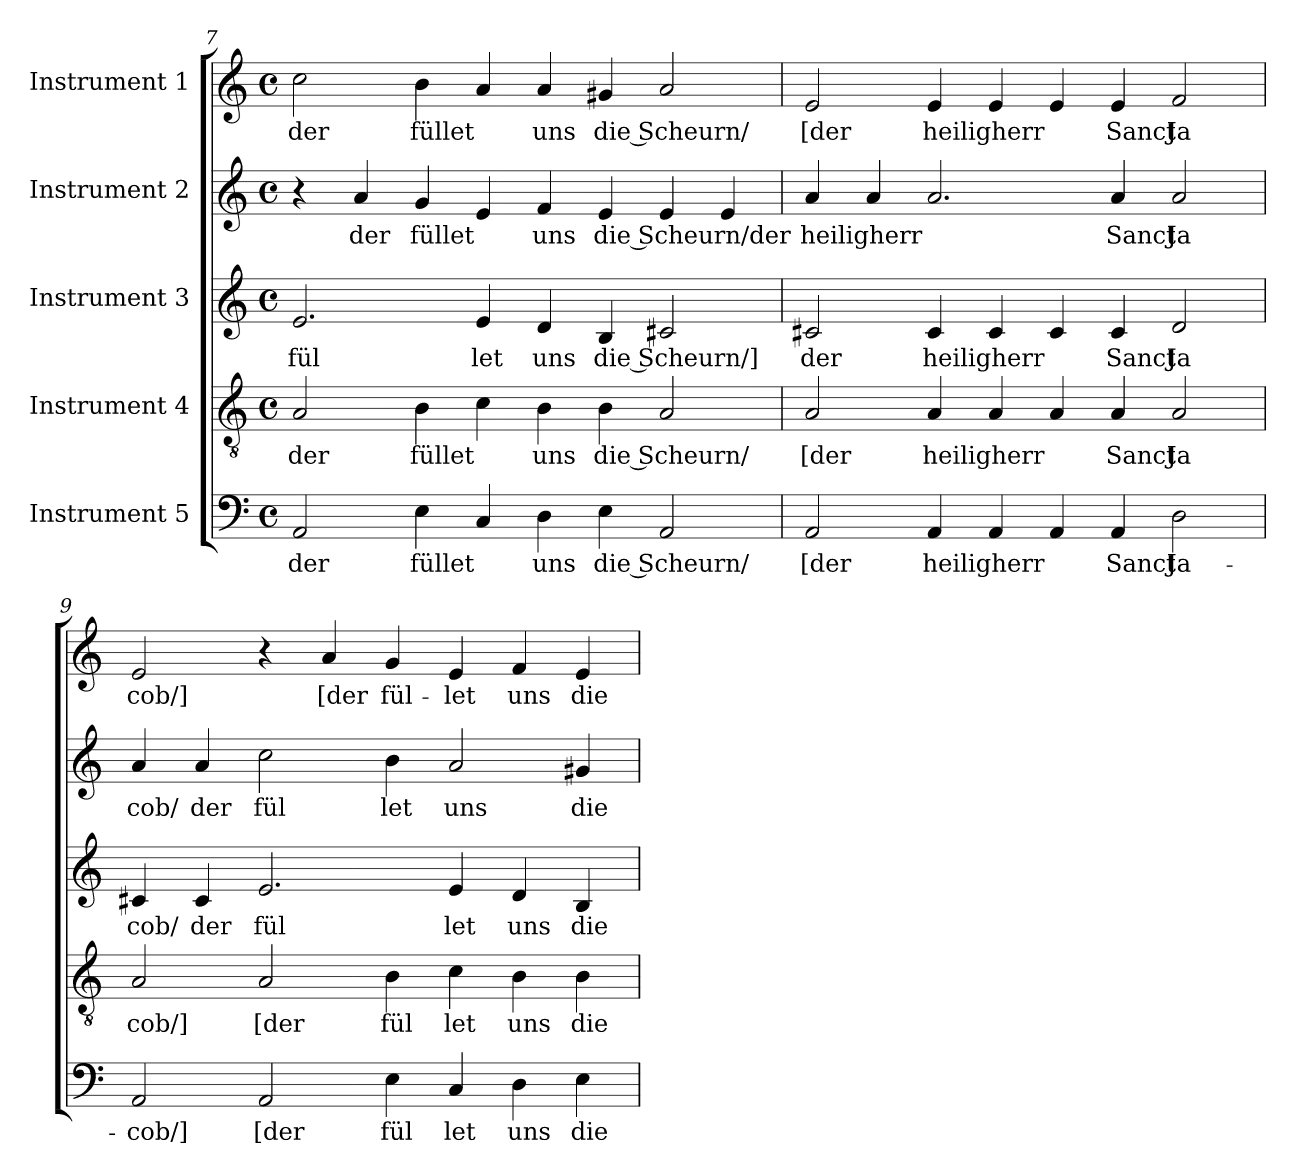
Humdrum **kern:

**kern	**text	**kern	**text	**kern	**text	**kern	**text	**kern	**text
*part5	*part5	*part4	*part4	*part3	*part3	*part2	*part2	*part1	*part1
*staff5	*staff5	*staff4	*staff4	*staff3	*staff3	*staff2	*staff2	*staff1	*staff1
*I"Instrument 5	*	*I"Instrument 4	*	*I"Instrument 3	*	*I"Instrument 2	*	*I"Instrument 1	*
*clefF4	*	*clefGv2	*	*clefG2	*	*clefG2	*	*clefG2	*
*M4/4	*	*M4/4	*	*M4/4	*	*M4/4	*	*M4/4	*
*met(c)	*	*met(c)	*	*met(c)	*	*met(c)	*	*met(c)	*
=7	=7	=7	=7	=7	=7	=7	=7	=7	=7
!	!LO:LY:b:cj	!	!LO:LY:b:cj	!	!LO:LY:b:cj	!	!	!	!LO:LY:b:cj
2AA/	der	2A/	der	2.e/	fül	4r	.	2cc\	der
!	!	!	!	!	!	!	!LO:LY:b:cj	!	!
.	.	.	.	.	.	4a/	der	.	.
!	!LO:LY:b:cj	!	!LO:LY:b:cj	!	!	!	!LO:LY:b:cj	!	!LO:LY:b:cj
4E\	füllet	4B\	füllet	.	.	4g/	füllet	4b\	füllet
!	!	!	!	!	!LO:LY:b:cj	!	!	!	!
4C/	.	4c\	.	4e/	let	4e/	.	4a/	.
!	!LO:LY:b:cj	!	!LO:LY:b:cj	!	!LO:LY:b:cj	!	!LO:LY:b:cj	!	!LO:LY:b:cj
4D\	uns	4B\	uns	4d/	uns	4f/	uns	4a/	uns
!	!LO:LY:b:cj	!	!LO:LY:b:cj	!	!LO:LY:b:cj	!	!LO:LY:b:cj	!	!LO:LY:b:cj
4E\	die Scheurn/	4B\	die Scheurn/	4B/	die Scheurn/]	4e/	die Scheurn/der	4g#/	die Scheurn/
2AA/	.	2A/	.	2c#X/	.	4e/	.	2a/	.
.	.	.	.	.	.	4e/	.	.	.
=8	=8	=8	=8	=8	=8	=8	=8	=8	=8
!	!LO:LY:b:cj	!	!LO:LY:b:cj	!	!LO:LY:b:cj	!	!LO:LY:b	!	!LO:LY:b:cj
2AA/	[der	2A/	[der	2c#X/	der	4a/	heiligherr	2e/	[der
.	.	.	.	.	.	4a/	.	.	.
!	!LO:LY:b	!	!LO:LY:b	!	!LO:LY:b	!	!	!	!LO:LY:b
4AA/	heiligherr	4A/	heiligherr	4c#/	heiligherr	2.a/	.	4e/	heiligherr
4AA/	.	4A/	.	4c#/	.	.	.	4e/	.
4AA/	.	4A/	.	4c#/	.	.	.	4e/	.
!	!LO:LY:b:cj	!	!LO:LY:b:cj	!	!LO:LY:b:cj	!	!LO:LY:b:cj	!	!LO:LY:b:cj
4AA/	Sanct	4A/	Sanct	4c#/	Sanct	4a/	Sanct	4e/	Sanct
!	!LO:LY:b:cj	!	!LO:LY:b:cj	!	!LO:LY:b:cj	!	!LO:LY:b:cj	!	!LO:LY:b:cj
2D\	Ja-	2A/	Ja	2d/	Ja	2a/	Ja	2f/	Ja
!!LO:LB:g=z
=9	=9	=9	=9	=9	=9	=9	=9	=9	=9
!	!LO:LY:b:cj	!	!LO:LY:b:cj	!	!LO:LY:b:cj	!	!LO:LY:b:cj	!	!LO:LY:b:cj
2AA/	-cob/]	2A/	cob/]	4c#X/	cob/	4a/	cob/	2e/	cob/]
!	!	!	!	!	!LO:LY:b:cj	!	!LO:LY:b:cj	!	!
.	.	.	.	4c#/	der	4a/	der	.	.
!	!LO:LY:b:cj	!	!LO:LY:b:cj	!	!LO:LY:b:cj	!	!LO:LY:b:cj	!	!
2AA/	[der	2A/	[der	2.e/	fül	2cc\	fül	4r	.
!	!	!	!	!	!	!	!	!	!LO:LY:b:cj
.	.	.	.	.	.	.	.	4a/	[der
!	!LO:LY:b:cj	!	!LO:LY:b:cj	!	!	!	!LO:LY:b:cj	!	!LO:LY:b:cj
4E\	fül	4B\	fül	.	.	4b\	let	4g/	fül-
!	!LO:LY:b:cj	!	!LO:LY:b:cj	!	!LO:LY:b:cj	!	!LO:LY:b:cj	!	!LO:LY:b:cj
4C/	let	4c\	let	4e/	let	2a/	uns	4e/	-let
!	!LO:LY:b:cj	!	!LO:LY:b:cj	!	!LO:LY:b:cj	!	!	!	!LO:LY:b:cj
4D\	uns	4B\	uns	4d/	uns	.	.	4f/	uns
!	!LO:LY:b:cj	!	!LO:LY:b:cj	!	!LO:LY:b:cj	!	!LO:LY:b:cj	!	!LO:LY:b:cj
4E\	die	4B\	die	4B/	die	4g#/	die	4e/	die
=	=	=	=	=	=	=	=	=	=
*-	*-	*-	*-	*-	*-	*-	*-	*-	*-
